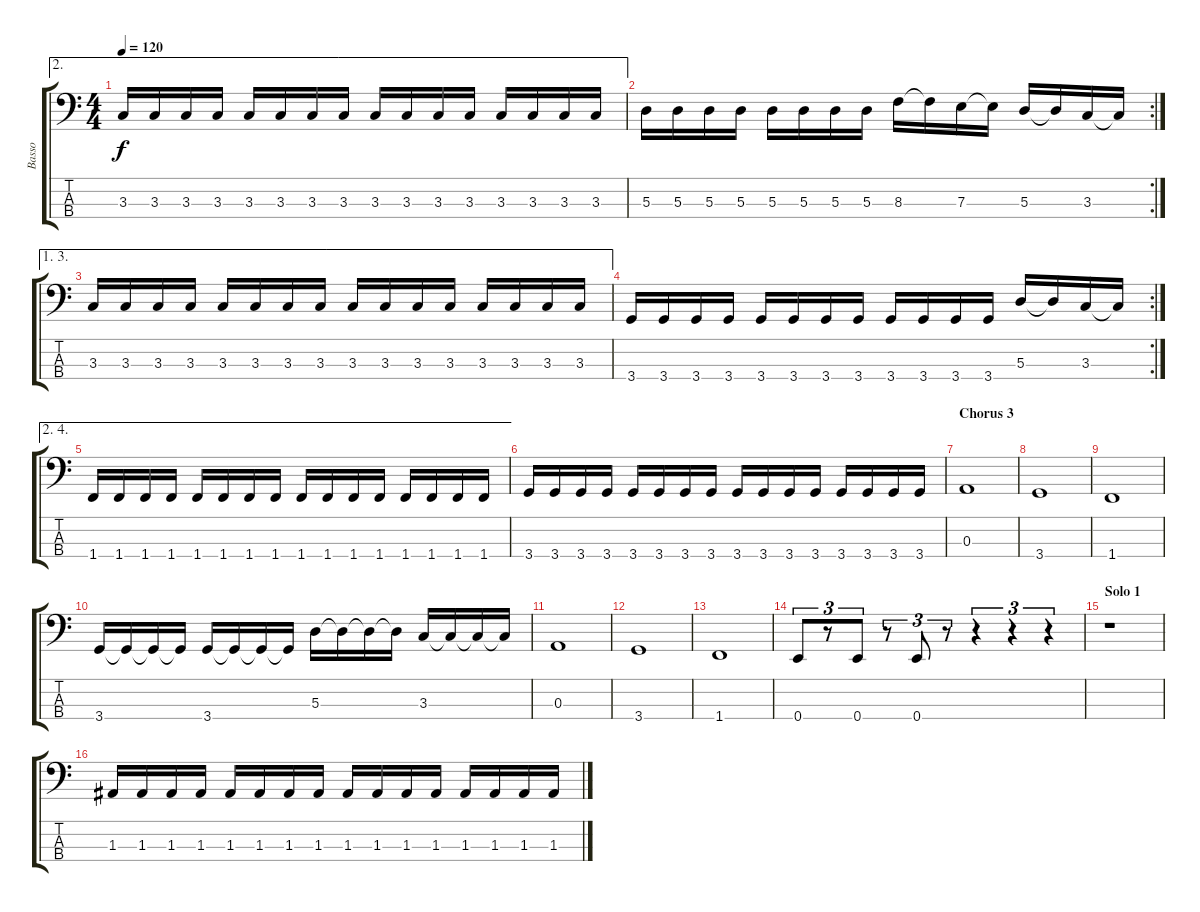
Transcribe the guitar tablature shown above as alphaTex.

\track ("Basso" "Basso") {instrument electricbassfinger}
\staff {score tabs}
\tuning (G2 D2 A1 E1) {hide}
\ae 2
\ts (4 4)
\tempo 120
\clef f4
\ks c
3.3.16{dy f} 3.3.16 3.3.16 3.3.16 3.3.16 3.3.16 3.3.16 3.3.16 3.3.16 3.3.16 3.3.16 3.3.16 3.3.16 3.3.16 3.3.16 3.3.16 |
\rc 2
5.3.16 5.3.16 5.3.16 5.3.16 5.3.16 5.3.16 5.3.16 5.3.16 8.3.16 8.3{t}.16 7.3.16 7.3{t}.16 5.3.16 5.3{t}.16 3.3.16 3.3{t}.16 |
\ae (1 3)
3.3.16 3.3.16 3.3.16 3.3.16 3.3.16 3.3.16 3.3.16 3.3.16 3.3.16 3.3.16 3.3.16 3.3.16 3.3.16 3.3.16 3.3.16 3.3.16 |
\rc 2
3.4.16 3.4.16 3.4.16 3.4.16 3.4.16 3.4.16 3.4.16 3.4.16 3.4.16 3.4.16 3.4.16 3.4.16 5.3.16 5.3{t}.16 3.3.16 3.3{t}.16 |
\ae (2 4)
1.4.16 1.4.16 1.4.16 1.4.16 1.4.16 1.4.16 1.4.16 1.4.16 1.4.16 1.4.16 1.4.16 1.4.16 1.4.16 1.4.16 1.4.16 1.4.16 |
3.4.16 3.4.16 3.4.16 3.4.16 3.4.16 3.4.16 3.4.16 3.4.16 3.4.16 3.4.16 3.4.16 3.4.16 3.4.16 3.4.16 3.4.16 3.4.16 |
\section ("" "Chorus 3")
0.3.1 |
3.4.1 |
1.4.1 |
3.4.16 3.4{t}.16 3.4{t}.16 3.4{t}.16 3.4.16 3.4{t}.16 3.4{t}.16 3.4{t}.16 5.3.16 5.3{t}.16 5.3{t}.16 5.3{t}.16 3.3.16 3.3{t}.16 3.3{t}.16 3.3{t}.16 |
0.3.1 |
3.4.1 |
1.4.1 |
0.4.8{tu (3 2)} r.8{tu (3 2)} 0.4.8{tu (3 2)} r.8{tu (3 2)} 0.4.8{tu (3 2)} r.8{tu (3 2)} r.4{tu (3 2)} r.4{tu (3 2)} r.4{tu (3 2)} |
\section ("" "Solo 1")
r.1 |
1.3.16 1.3.16 1.3.16 1.3.16 1.3.16 1.3.16 1.3.16 1.3.16 1.3.16 1.3.16 1.3.16 1.3.16 1.3.16 1.3.16 1.3.16 1.3.16
